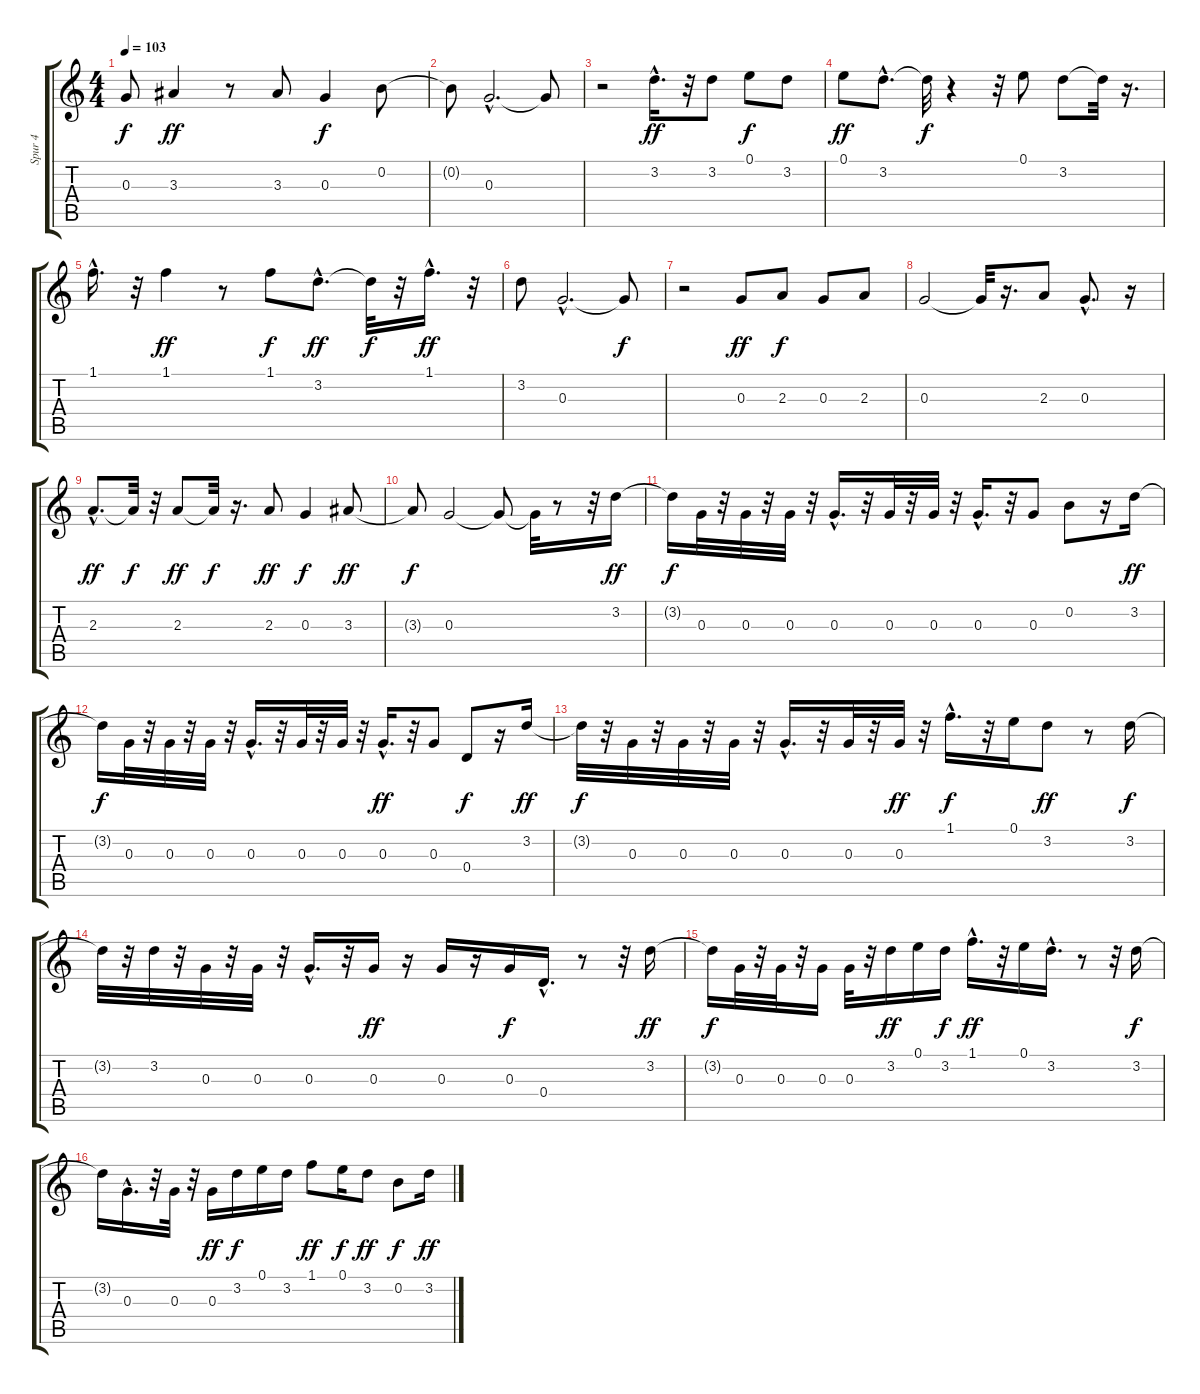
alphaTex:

\track ("Spur 4" "Spur 4") {instrument electricguitarjazz}
\staff {score tabs}
\tuning (E4 B3 G3 D3 A2 E2) {hide}
\ts (4 4)
\tempo 103
\clef g2
\ks c
0.3.8{dy f} 3.3.4{dy ff} r.8 3.3.8 0.3.4{dy f} 0.2.8 |
0.2{t}.8 0.3{hac}.2{d} 0.3{t}.8 |
r.2 3.2{hac}.16{d dy ff} r.32 3.2.8 0.1.8{dy f} 3.2.8 |
0.1.8{dy ff} 3.2{hac}.8{d} 3.2{t}.32{dy f} r.4 r.32 0.1.8 3.2.8 3.2{t}.32 r.16{d} |
1.1{hac}.16{d} r.32 1.1.4{dy ff} r.8 1.1.8{dy f} 3.2{hac}.8{d dy ff} 3.2{t}.32{dy f} r.32 1.1{hac}.16{d dy ff} r.32 |
3.2.8 0.3{hac}.2{d} 0.3{t}.8{dy f} |
r.2 0.3.8{dy ff} 2.3.8{dy f} 0.3.8 2.3.8 |
0.3.2 0.3{t}.32 r.16{d} 2.3.8 0.3{hac}.8{d} r.16 |
2.3{hac}.8{d dy ff} 2.3{t}.32{dy f} r.32 2.3.8{dy ff} 2.3{t}.32{dy f} r.16{d} 2.3.8{dy ff} 0.3.4{dy f} 3.3.8{dy ff} |
3.3{t}.8{dy f} 0.3.2 0.3{t}.8 0.3{t}.32 r.8 r.32 3.2.16{dy ff} |
3.2{t}.16{dy f} 0.3.32 r.32 0.3.32 r.32 0.3.32 r.32 0.3{hac}.16{d} r.32 0.3.32 r.32 0.3.32 r.32 0.3{hac}.16{d} r.32 0.3.8 0.2.8 r.16 3.2.16{dy ff} |
3.2{t}.16{dy f} 0.3.32 r.32 0.3.32 r.32 0.3.32 r.32 0.3{hac}.16{d} r.32 0.3.32 r.32 0.3.32 r.32 0.3{hac}.16{d dy ff} r.32 0.3.8 0.4.8{dy f} r.16 3.2.16{dy ff} |
3.2{t}.32{dy f} r.32 0.3.32 r.32 0.3.32 r.32 0.3.32 r.32 0.3{hac}.16{d} r.32 0.3.32 r.32 0.3.32{dy ff} r.32 1.1{hac}.16{d dy f} r.32 0.1.16 3.2.8{dy ff} r.8 3.2.16{dy f} |
3.2{t}.32 r.32 3.2.32 r.32 0.3.32 r.32 0.3.32 r.32 0.3{hac}.16{d} r.32 0.3.16{dy ff} r.16 0.3.16 r.16 0.3.16{dy f} 0.4{hac}.16{d} r.8 r.32 3.2.16{dy ff} |
3.2{t}.16{dy f} 0.3.32 r.32 0.3.32 r.32 0.3.16 0.3.32 r.32 3.2.16{dy ff} 0.1.16 3.2.16{dy f} 1.1{hac}.16{d dy ff} r.32 0.1.16 3.2{hac}.16{d} r.8 r.32 3.2.16{dy f} |
3.2{t}.16 0.3{hac}.16{d} r.32 0.3.32 r.32 0.3.16{dy ff} 3.2.16{dy f} 0.1.16 3.2.16 1.1.8{dy ff} 0.1.16{dy f} 3.2.8{dy ff} 0.2.8{dy f} 3.2.16{dy ff}
